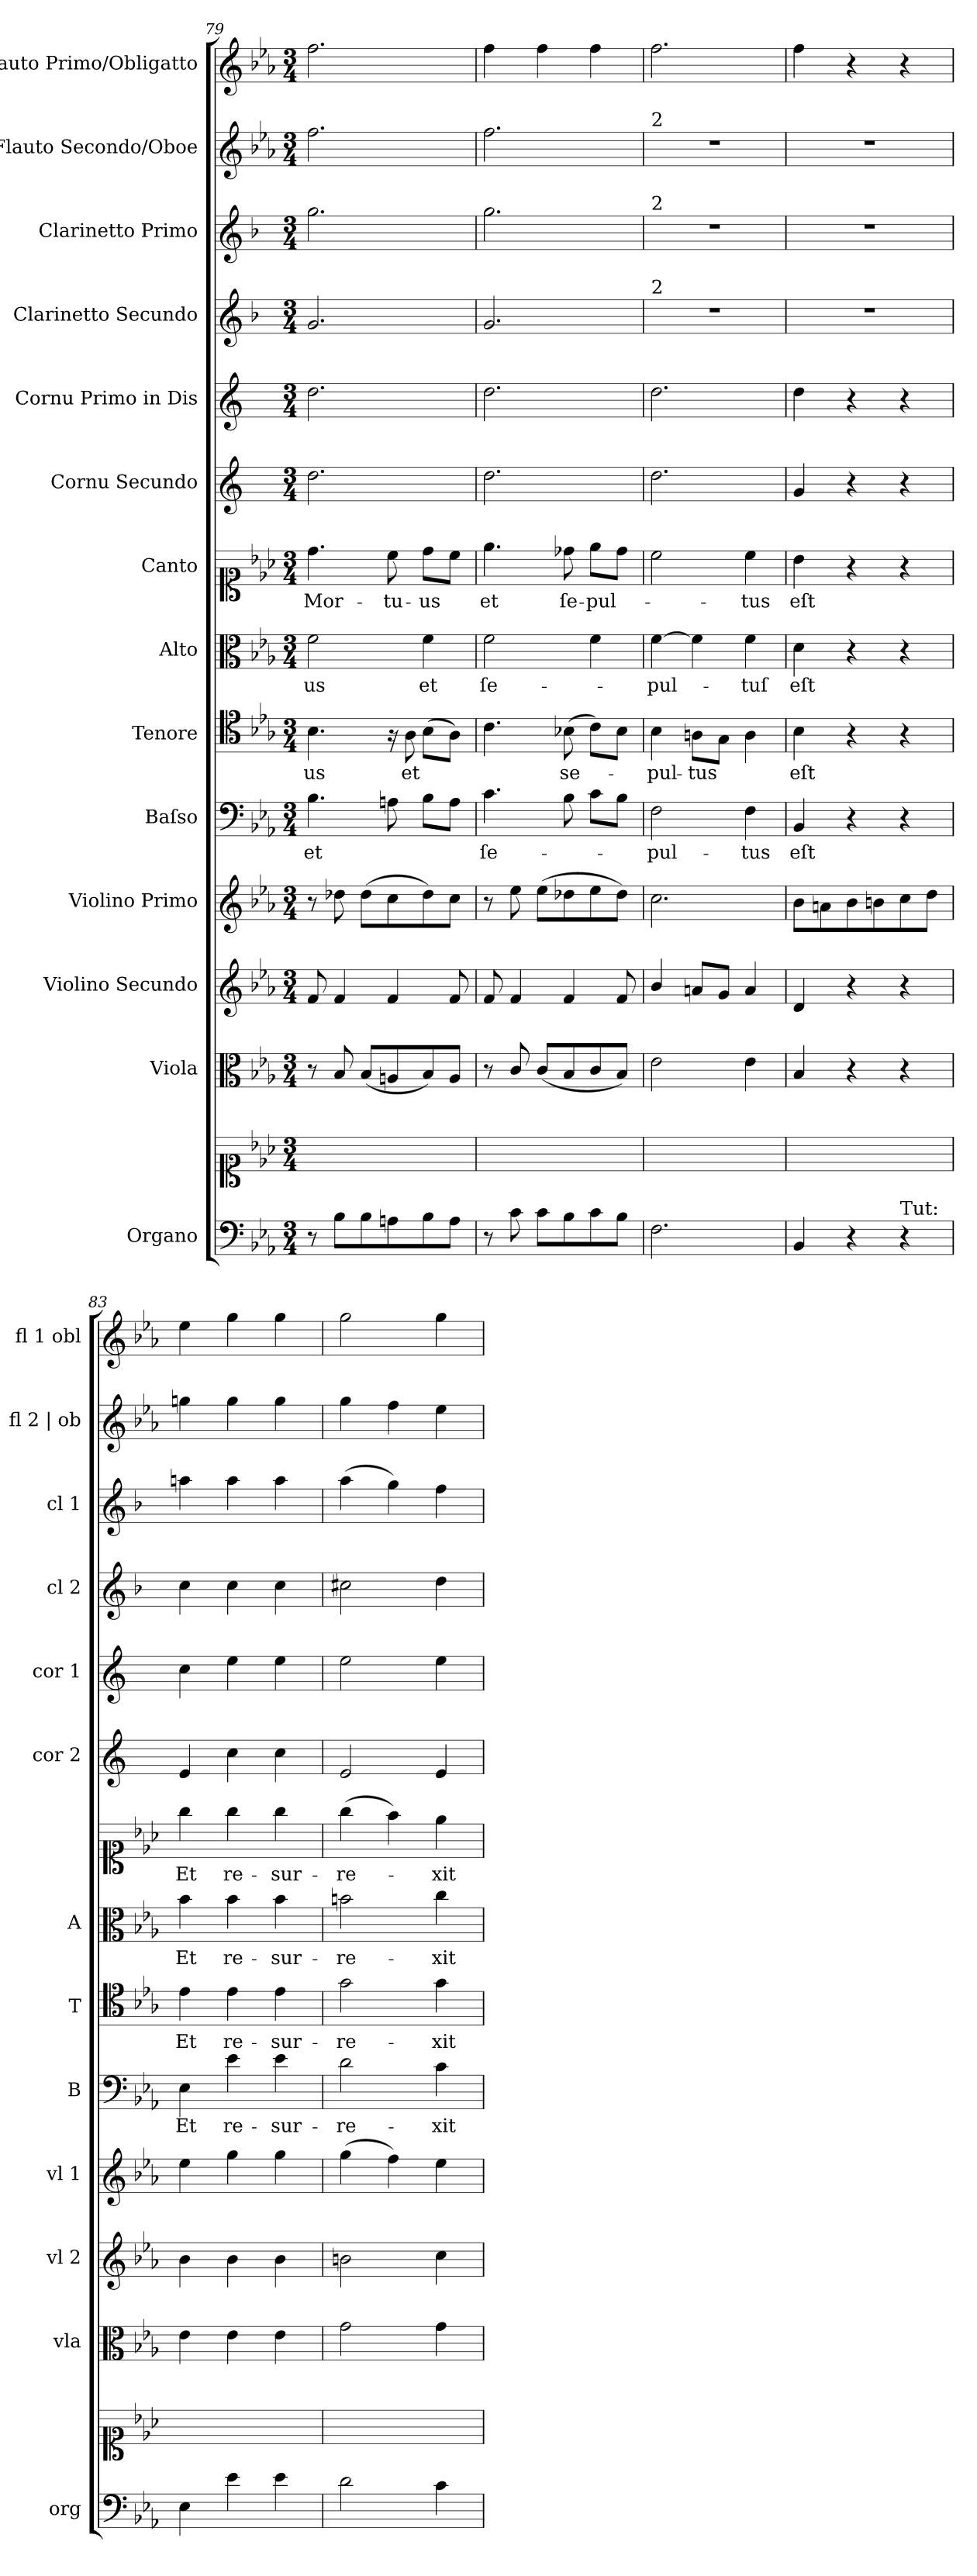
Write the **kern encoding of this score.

**kern	**kern	**kern	**dynam	**kern	**dynam	**kern	**dynam	**kern	**text	**kern	**text	**kern	**text	**kern	**text	**kern	**kern	**kern	**kern	**kern	**kern
*part14	*part14	*part13	*part13	*part12	*part12	*part11	*part11	*part10	*part10	*part9	*part9	*part8	*part8	*part7	*part7	*part6	*part5	*part4	*part3	*part2	*part1
*staff15	*staff14	*staff13	*staff13	*staff12	*staff12	*staff11	*staff11	*staff10	*staff10	*staff9	*staff9	*staff8	*staff8	*staff7	*staff7	*staff6	*staff5	*staff4	*staff3	*staff2	*staff1
*I"Organo	*	*I"Viola	*	*I"Violino Secundo	*	*I"Violino Primo	*	*I"Baſso	*	*I"Tenore	*	*I"Alto	*	*I"Canto	*	*I"Cornu Secundo	*I"Cornu Primo in Dis	*I"Clarinetto Secundo	*I"Clarinetto Primo	*I"Flauto Secondo/Oboe	*I"Flauto Primo/Obligatto
*I'org	*	*I'vla	*	*I'vl 2	*	*I'vl 1	*	*I'B	*	*I'T	*	*I'A	*	*	*	*I'cor 2	*I'cor 1	*I'cl 2	*I'cl 1	*I'fl 2 | ob	*I'fl 1 obl
*clefF4	*clefC1	*clefC3	*	*clefG2	*	*clefG2	*	*clefF4	*	*clefC4	*	*clefC3	*	*clefC1	*	*clefG2	*clefG2	*clefG2	*clefG2	*clefG2	*clefG2
*	*	*	*	*	*	*	*	*	*	*	*	*	*	*	*	*ITrd-2c-3	*ITrd-2c-3	*ITrd1c2	*ITrd1c2	*	*
*k[b-e-a-]	*k[b-e-a-]	*k[b-e-a-]	*	*k[b-e-a-]	*	*k[b-e-a-]	*	*k[b-e-a-]	*	*k[b-e-a-]	*	*k[b-e-a-]	*	*k[b-e-a-]	*	*k[b-e-a-]	*k[b-e-a-]	*k[b-e-a-]	*k[b-e-a-]	*k[b-e-a-]	*k[b-e-a-]
*E-:	*E-:	*E-:	*	*E-:	*	*E-:	*	*E-:	*	*E-:	*	*E-:	*	*E-:	*	*E-:	*E-:	*E-:	*E-:	*E-:	*E-:
*M3/4	*M3/4	*M3/4	*	*M3/4	*	*M3/4	*	*M3/4	*	*M3/4	*	*M3/4	*	*M3/4	*	*M3/4	*M3/4	*M3/4	*M3/4	*M3/4	*M3/4
=79	=79	=79	=79	=79	=79	=79	=79	=79	=79	=79	=79	=79	=79	=79	=79	=79	=79	=79	=79	=79	=79
8r	2.ryy	8r	.	8f/	.	8r	.	4.B-\	et	4.B-\	-us	2f\	-us	4.dd\	Mor-	2.ff\	2.ff\	2.f/	2.ff\	2.ff\	2.ff\
8B-\L	.	8B-/	.	4f/	.	8dd-X\	.	.	.	.	.	.	.	.	.	.	.	.	.	.	.
8B-\	.	(<8B-/L	.	.	.	(>8dd-\L	.	.	.	.	.	.	.	.	.	.	.	.	.	.	.
8An\	.	8An/	.	4f/	.	8cc\	.	8An\	.	16r	.	.	.	8cc\	-tu-	.	.	.	.	.	.
!	!	!	!	!	!	!	!	!	!	!LO:N:vis=8	!	!	!	!	!	!	!	!	!	!	!
.	.	.	.	.	.	.	.	.	.	16A-\	et	.	.	.	.	.	.	.	.	.	.
8B-\	.	8B-/)	.	.	.	8dd-\)	.	8B-\L	.	(>8B-\L	.	4f\	et	8dd\L	-us	.	.	.	.	.	.
8A\J	.	8A/J	.	8f/	.	8cc\J	.	8A\J	.	8A-\J)	.	.	.	8cc\J	.	.	.	.	.	.	.
=80	=80	=80	=80	=80	=80	=80	=80	=80	=80	=80	=80	=80	=80	=80	=80	=80	=80	=80	=80	=80	=80
8r	2.ryy	8r	.	8f/	.	8r	.	4.c\	ſe-	4.c\	.	2f\	ſe-	4.ee-\	et	2.ff\	2.ff\	2.f/	2.ff\	2.ff\	4ff\
8c\	.	8c/	.	4f/	.	8ee-\	.	.	.	.	.	.	.	.	.	.	.	.	.	.	.
8c\L	.	(<8c/L	.	.	.	(>8ee-\L	.	.	.	.	.	.	.	.	.	.	.	.	.	.	4ff\
8B-\	.	8B-/	.	4f/	.	8dd-X\	.	8B-\	.	(>8B-X\	se-	.	.	8dd-X\	ſe-	.	.	.	.	.	.
8c\	.	8c/	.	.	.	8ee-\	.	8c\L	.	8c\L)	.	4f\	.	8ee-\L	-pul-	.	.	.	.	.	4ff\
8B-\J	.	8B-/J)	.	8f/	.	8dd-\J)	.	8B-\J	.	8B-\J	.	.	.	8dd-\J	.	.	.	.	.	.	.
=81	=81	=81	=81	=81	=81	=81	=81	=81	=81	=81	=81	=81	=81	=81	=81	=81	=81	=81	=81	=81	=81
!	!	!	!	!	!	!	!	!	!	!	!	!	!	!	!	!	!	!	!	!LO:TX:a:t=2	!
!	!	!	!	!	!	!	!	!	!	!	!	!	!	!	!	!	!	!	!LO:TX:a:t=2	!	!
!	!	!	!	!	!	!	!	!	!	!	!	!	!	!	!	!	!	!LO:TX:a:t=2	!	!	!
2.F\	2.ryy	2e-\	.	4b-/	.	2.cc\	.	2F\	-pul-	4B-\	-pul-	[4f\	-pul-	2cc\	.	2.ff\	2.ff\	2.r	2.r	2.r	2.ff\
.	.	.	.	8an/L	.	.	.	.	.	8An\L	-tus	4f\]	.	.	.	.	.	.	.	.	.
.	.	.	.	8g/J	.	.	.	.	.	8G\J	.	.	.	.	.	.	.	.	.	.	.
.	.	4e-\	.	4a/	.	.	.	4F\	-tus	4A\	.	4f\	-tuſ	4cc\	-tus	.	.	.	.	.	.
=82	=82	=82	=82	=82	=82	=82	=82	=82	=82	=82	=82	=82	=82	=82	=82	=82	=82	=82	=82	=82	=82
4BB-/	2.ryy	4B-/	.	4d/	.	8b-\L	.	4BB-/	eſt	4B-\	eſt	4d\	eſt	4b-\	eſt	4b-/	4ff\	2.r	2.r	2.r	4ff\
.	.	.	.	.	.	8an\	.	.	.	.	.	.	.	.	.	.	.	.	.	.	.
4r	.	4r	.	4r	.	8b-\	.	4r	.	4r	.	4r	.	4r	.	4r	4r	.	.	.	4r
.	.	.	.	.	.	8bn\	.	.	.	.	.	.	.	.	.	.	.	.	.	.	.
!LO:TX:a:t=Tut&colon;	!	!	!	!	!	!	!	!	!	!	!	!	!	!	!	!	!	!	!	!	!
4r	.	4r	.	4r	.	8cc\	.	4r	.	4r	.	4r	.	4r	.	4r	4r	.	.	.	4r
.	.	.	.	.	.	8dd\J	.	.	.	.	.	.	.	.	.	.	.	.	.	.	.
=83	=83	=83	=83	=83	=83	=83	=83	=83	=83	=83	=83	=83	=83	=83	=83	=83	=83	=83	=83	=83	=83
!	!	!	!LO:DY:a	!	!LO:DY:a	!	!LO:DY:a:rj	!	!	!	!	!	!	!	!	!	!	!	!	!	!
4E-\	2.ryy	4e-\	for	4b-\	for	4ee-\	for	4E-\	Et	4e-\	Et	4b-\	Et	4gg\	Et	4g/	4ee-\	4b-\	4ggn\	4ggn\	4ee-\
4e-\	.	4e-\	.	4b-\	.	4gg\	.	4e-\	re-	4e-\	re-	4b-\	re-	4gg\	re-	4ee-\	4gg\	4b-\	4gg\	4gg\	4gg\
4e-\	.	4e-\	.	4b-\	.	4gg\	.	4e-\	-sur-	4e-\	-sur-	4b-\	-sur-	4gg\	-sur-	4ee-\	4gg\	4b-\	4gg\	4gg\	4gg\
=84	=84	=84	=84	=84	=84	=84	=84	=84	=84	=84	=84	=84	=84	=84	=84	=84	=84	=84	=84	=84	=84
2d\	2.ryy	2g\	.	2bn\	.	(>4gg\	.	2d\	-re-	2g\	-re-	2bn\	-re-	(>4gg\	-re-	2g/	2gg\	2bn\	(>4gg\	4gg\	2gg\
.	.	.	.	.	.	4ff\)	.	.	.	.	.	.	.	4ff\)	.	.	.	.	4ff\)	4ff\	.
4c\	.	4g\	.	4cc\	.	4ee-\	.	4c\	-xit	4g\	-xit	4cc\	-xit	4ee-\	-xit	4g/	4gg\	4cc\	4ee-\	4ee-\	4gg\
=	=	=	=	=	=	=	=	=	=	=	=	=	=	=	=	=	=	=	=	=	=
*-	*-	*-	*-	*-	*-	*-	*-	*-	*-	*-	*-	*-	*-	*-	*-	*-	*-	*-	*-	*-	*-
